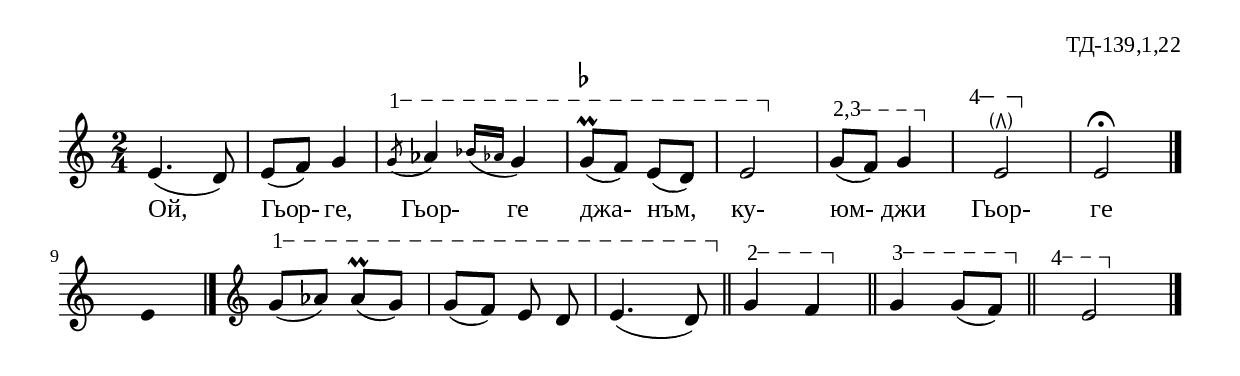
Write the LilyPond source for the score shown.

%{
TD_139_1_22
%}

\include "td-preamble.ly"

\score {
\relative c' {
%% \tempo 4 = 112
  \time 2/4
  e4.( d8) | e8([ f]) g4 | 
\varA  
\acciaccatura g8\startTextSpan aes4 \acciaccatura { bes16[ aes!]} g4 | 
g8\prall^\markup { \flat } ([ f]) e8([ d]) | e2\stopTextSpan | 
\varBC
g8\startTextSpan([ f]) g4\stopTextSpan | 
\varD
\parS
\set Score.measureLength = #(ly:make-moment 3 4)
s4\startTextSpan e2-\parenthesize^\rtoe\stopTextSpan | 
\set Score.measureLength = #(ly:make-moment 2 4)
  e2\fermata 
 \bar "|." 
 s4 \fixB e4 \fixC
 \bar "|." 
 \endm
\varA 
g8\startTextSpan([ aes)] aes\prall[( g)] | 
g8([ f]) e8\noBeam d | e4.( d8\stopTextSpan) \bar "||" 
\varB
 g4\startTextSpan f4\stopTextSpan \bar "||"
\varC
g4\startTextSpan g8[( f\stopTextSpan]) \bar "||"
\varD
\set Score.measureLength = #(ly:make-moment 3 4)
s4\startTextSpan e2\stopTextSpan  
\bar "|." 
}
\addlyrics { Ой, Гьор- ге, Гьор- ге джа- нъм, ку- юм- джи Гьор- ге }
%
\layout {
  indent = #0
  line-width = 190\mm
  ragged-right=##f
}
%
\midi { 
	\context {
		\Score
		tempoWholesPerMinute = #(ly:make-moment 112 4)
		}
	}
}
%
\header{
  opus = "ТД-139,1,22"
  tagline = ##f
}


